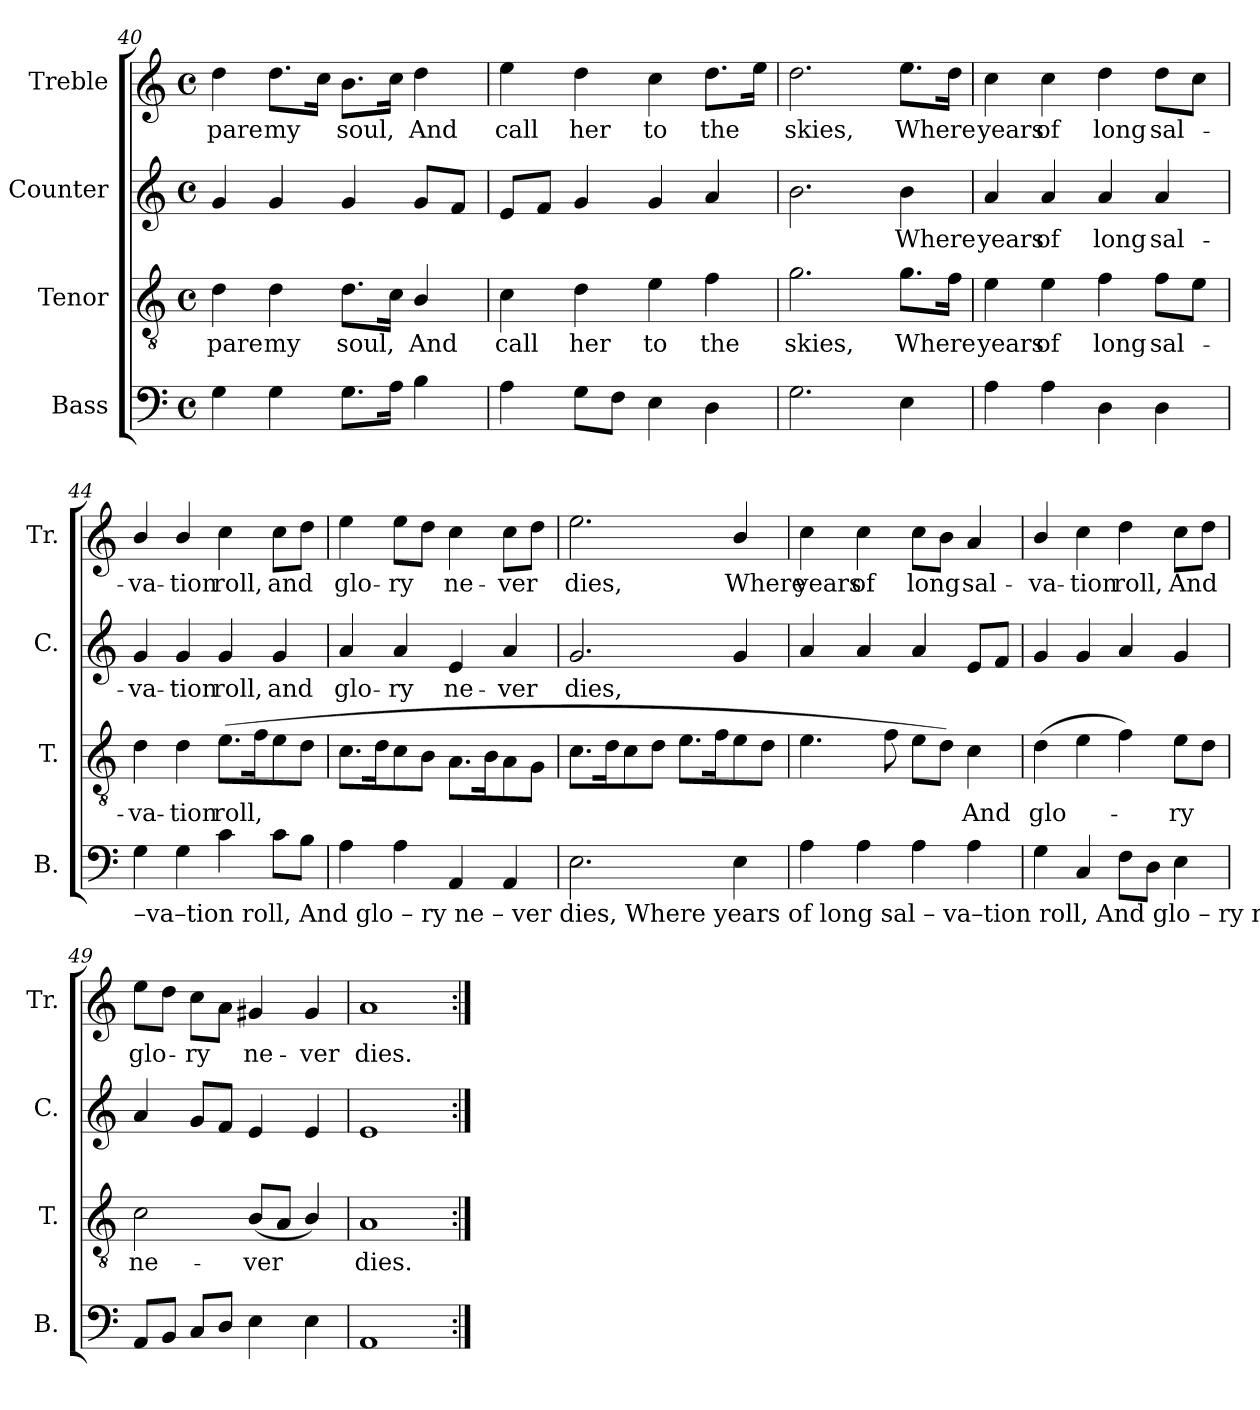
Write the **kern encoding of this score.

**kern	**kern	**text	**kern	**text	**kern	**text
*part4	*part3	*part3	*part2	*part2	*part1	*part1
*staff4	*staff3	*staff3	*staff2	*staff2	*staff1	*staff1
*I"Bass	*I"Tenor	*	*I"Counter	*	*I"Treble	*
*I'B.	*I'T.	*	*I'C.	*	*I'Tr.	*
*clefF4	*clefGv2	*	*clefG2	*	*clefG2	*
*k[]	*k[]	*	*k[]	*	*k[]	*
*M4/4	*M4/4	*	*M4/4	*	*M4/4	*
*met(c)	*met(c)	*	*met(c)	*	*met(c)	*
=40	=40	=40	=40	=40	=40	=40
4G\	4d\	-pare	4g/	.	4dd\	-pare
4G\	4d\	my	4g/	.	8.dd\L	my
.	.	.	.	.	16cc\Jk	.
8.G\L	8.d\L	soul,	4g/	.	8.b\L	soul,
16A\Jk	16c\Jk	.	.	.	16cc\Jk	.
4B\	4B/	And	8g/L	.	4dd\	And
.	.	.	8f/J	.	.	.
!!LO:LB:g=z
=41	=41	=41	=41	=41	=41	=41
4A\	4c\	call	8e/L	.	4ee\	call
.	.	.	8f/J	.	.	.
8G\L	4d\	her	4g/	.	4dd\	her
8F\J	.	.	.	.	.	.
4E\	4e\	to	4g/	.	4cc\	to
4D\	4f\	the	4a/	.	8.dd\L	the
.	.	.	.	.	16ee\Jk	.
=42	=42	=42	=42	=42	=42	=42
2.G\	2.g\	skies,	2.b\	.	2.dd\	skies,
4E\	8.g\L	Where	4b\	Where	8.ee\L	Where
.	16f\Jk	.	.	.	16dd\Jk	.
=43	=43	=43	=43	=43	=43	=43
4A\	4e\	years	4a/	years	4cc\	years
4A\	4e\	of	4a/	of	4cc\	of
4D\	4f\	long	4a/	long	4dd\	long
4D\	8f\L	sal-	4a/	sal-	8dd\L	sal-
.	8e\J	.	.	.	8cc\J	.
=44	=44	=44	=44	=44	=44	=44
!LO:TX:b:t=–va–tion roll,    And     glo   –  ry       ne    –   ver        dies,                        Where years of     long    sal  –  va–tion roll,   And    glo  –  ry         ne   –   ver  dies.	!	!	!	!	!	!
4G\	4d\	-va-	4g/	-va-	4b/	-va-
4G\	4d\	-tion	4g/	-tion	4b/	-tion
4c\	(8.e\L	roll,	4g/	roll,	4cc\	roll,
.	16f\K	.	.	.	.	.
8c\L	8e\	.	4g/	and	8cc\L	and
8B\J	8d\J	.	.	.	8dd\J	.
=45	=45	=45	=45	=45	=45	=45
4A\	8.c\L	.	4a/	glo-	4ee\	glo-
.	16d\K	.	.	.	.	.
4A\	8c\	.	4a/	-ry	8ee\L	-ry
.	8B\J	.	.	.	8dd\J	.
4AA/	8.A\L	.	4e/	ne-	4cc\	ne-
.	16B\K	.	.	.	.	.
4AA/	8A\	.	4a/	-ver	8cc\L	-ver
.	8G\J	.	.	.	8dd\J	.
!!LO:LB:g=z
=46	=46	=46	=46	=46	=46	=46
2.E\	8.c\L	.	2.g/	dies,	2.ee\	dies,
.	16d\K	.	.	.	.	.
.	8c\	.	.	.	.	.
.	8d\J	.	.	.	.	.
.	8.e\L	.	.	.	.	.
.	16f\K	.	.	.	.	.
4E\	8e\	.	4g/	.	4b/	Where
.	8d\J	.	.	.	.	.
=47	=47	=47	=47	=47	=47	=47
4A\	4.e\	.	4a/	.	4cc\	years
4A\	.	.	4a/	.	4cc\	of
.	8f\	.	.	.	.	.
4A\	8e\L	.	4a/	.	8cc\L	long
.	8d\J)	.	.	.	8b\J	.
4A\	4c\	And	8e/L	.	4a/	sal-
.	.	.	8f/J	.	.	.
=48	=48	=48	=48	=48	=48	=48
4G\	(4d\	glo-	4g/	.	4b/	-va-
4C/	4e\	.	4g/	.	4cc\	-tion
8F\L	4f\)	.	4a/	.	4dd\	roll,
8D\J	.	.	.	.	.	.
4E\	8e\L	-ry	4g/	.	8cc\L	And
.	8d\J	.	.	.	8dd\J	.
=49	=49	=49	=49	=49	=49	=49
8AA/L	2c\	ne-	4a/	.	8ee\L	glo-
8BB/J	.	.	.	.	8dd\J	.
8C/L	.	.	8g/L	.	8cc\L	-ry
8D/J	.	.	8f/J	.	8a\J	.
4E\	(8B/L	-ver	4e/	.	4g#X/	ne-
.	8A/J	.	.	.	.	.
4E\	4B/)	.	4e/	.	4g#/	-ver
=50	=50	=50	=50	=50	=50	=50
1AA	1A	dies.	1e	.	1a	dies.
=:|!	=:|!	=:|!	=:|!	=:|!	=:|!	=:|!
*-	*-	*-	*-	*-	*-	*-
